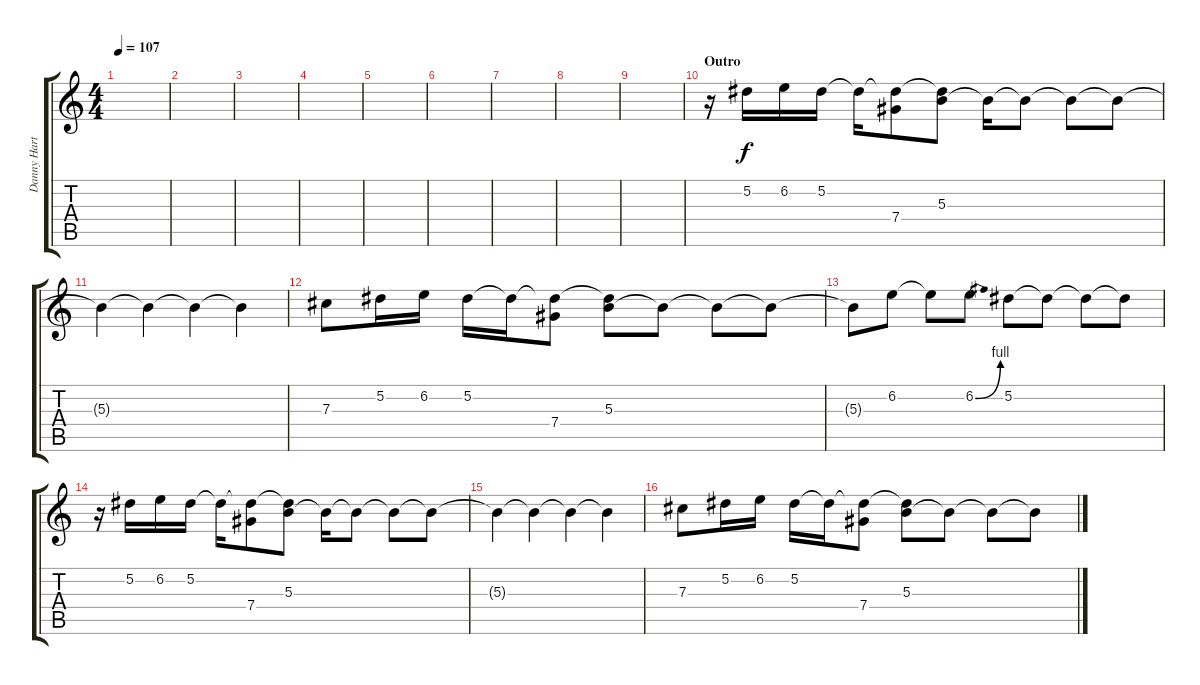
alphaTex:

\track ("Danny Hartwell (Guitar Echo)" "Danny Hart") {instrument electricguitarjazz}
\staff {score tabs}
\tuning (Eb4 Bb3 Gb3 Db3 Ab2 Db2) {hide}
\ts (4 4)
\tempo 107
\clef g2
\ks c
|
|
|
|
|
|
|
|
|
\section ("" "Outro")
r.16{instrument electricguitarjazz} 5.2.16 6.2.16 5.2.16 5.2{t}.16 (5.2{t} 7.4).8 (5.2{t} 5.3).8 5.3{t}.16 5.3{t}.8 5.3{t}.8 5.3{t}.8 |
5.3{t}.4 5.3{t}.4 5.3{t}.4 5.3{t}.4 |
7.3.8 5.2.16 6.2.16 5.2.16 5.2{t}.16 (5.2{t} 7.4).8 (5.2{t} 5.3).8 5.3{t}.8 5.3{t}.8 5.3{t}.8 |
5.3{t}.8 6.2.8 6.2{t}.8 6.2{be (bend 0 0 60 4)}.8 5.2.8 5.2{t}.8 5.2{t}.8 5.2{t}.8 |
r.16 5.2.16 6.2.16 5.2.16 5.2{t}.16 (5.2{t} 7.4).8 (5.2{t} 5.3).8 5.3{t}.16 5.3{t}.8 5.3{t}.8 5.3{t}.8 |
5.3{t}.4 5.3{t}.4 5.3{t}.4 5.3{t}.4 |
7.3.8 5.2.16 6.2.16 5.2.16 5.2{t}.16 (5.2{t} 7.4).8 (5.2{t} 5.3).8 5.3{t}.8 5.3{t}.8 5.3{t}.8
